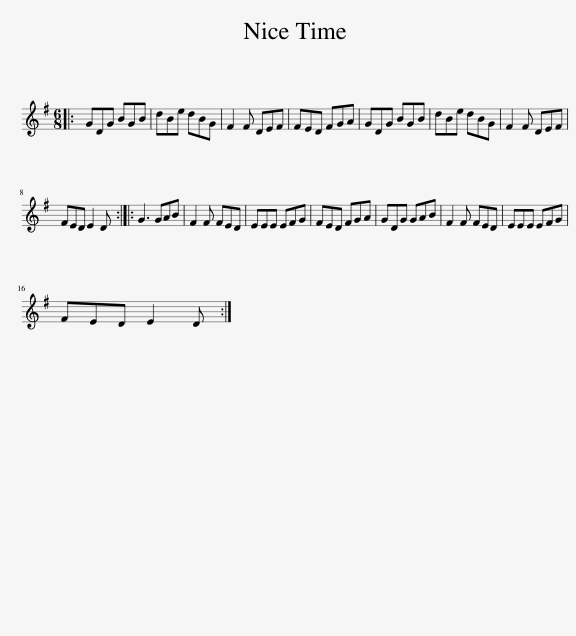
X:1
L:1/8
M:6/8
I:linebreak $
K:G
V:1 treble
V:1
|: GDG BGB | dBe dBG | F2 F DEF | FED FGA | GDG BGB | %5
 dBe dBG | F2 F DEF |$ FED E2 D :: G3 GAB | F2 F FED | %10
 EEE EFG | FED FGA | GDG GAB | F2 F FED | EEE EFG |$ %15
 FED E2 D :| %16
